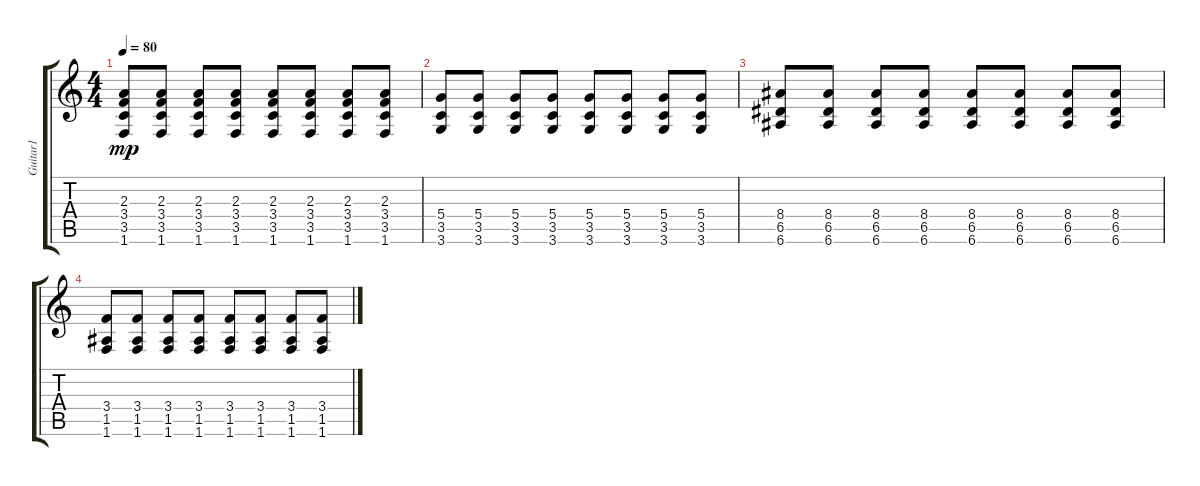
\track ("Guitar1" "Guitar1") {instrument distortionguitar}
\staff {score tabs}
\tuning (E4 B3 G3 D3 A2 E2) {hide}
\ts (4 4)
\tempo 80
\clef g2
\ks c
(2.3 3.4 3.5 1.6).8{dy mp} (2.3 3.4 3.5 1.6).8 (2.3 3.4 3.5 1.6).8 (2.3 3.4 3.5 1.6).8 (2.3 3.4 3.5 1.6).8 (2.3 3.4 3.5 1.6).8 (2.3 3.4 3.5 1.6).8 (2.3 3.4 3.5 1.6).8 |
(5.4 3.5 3.6).8 (5.4 3.5 3.6).8 (5.4 3.5 3.6).8 (5.4 3.5 3.6).8 (5.4 3.5 3.6).8 (5.4 3.5 3.6).8 (5.4 3.5 3.6).8 (5.4 3.5 3.6).8 |
(8.4 6.5 6.6).8 (8.4 6.5 6.6).8 (8.4 6.5 6.6).8 (8.4 6.5 6.6).8 (8.4 6.5 6.6).8 (8.4 6.5 6.6).8 (8.4 6.5 6.6).8 (8.4 6.5 6.6).8 |
(3.4 1.5 1.6).8 (3.4 1.5 1.6).8 (3.4 1.5 1.6).8 (3.4 1.5 1.6).8 (3.4 1.5 1.6).8 (3.4 1.5 1.6).8 (3.4 1.5 1.6).8 (3.4 1.5 1.6).8
